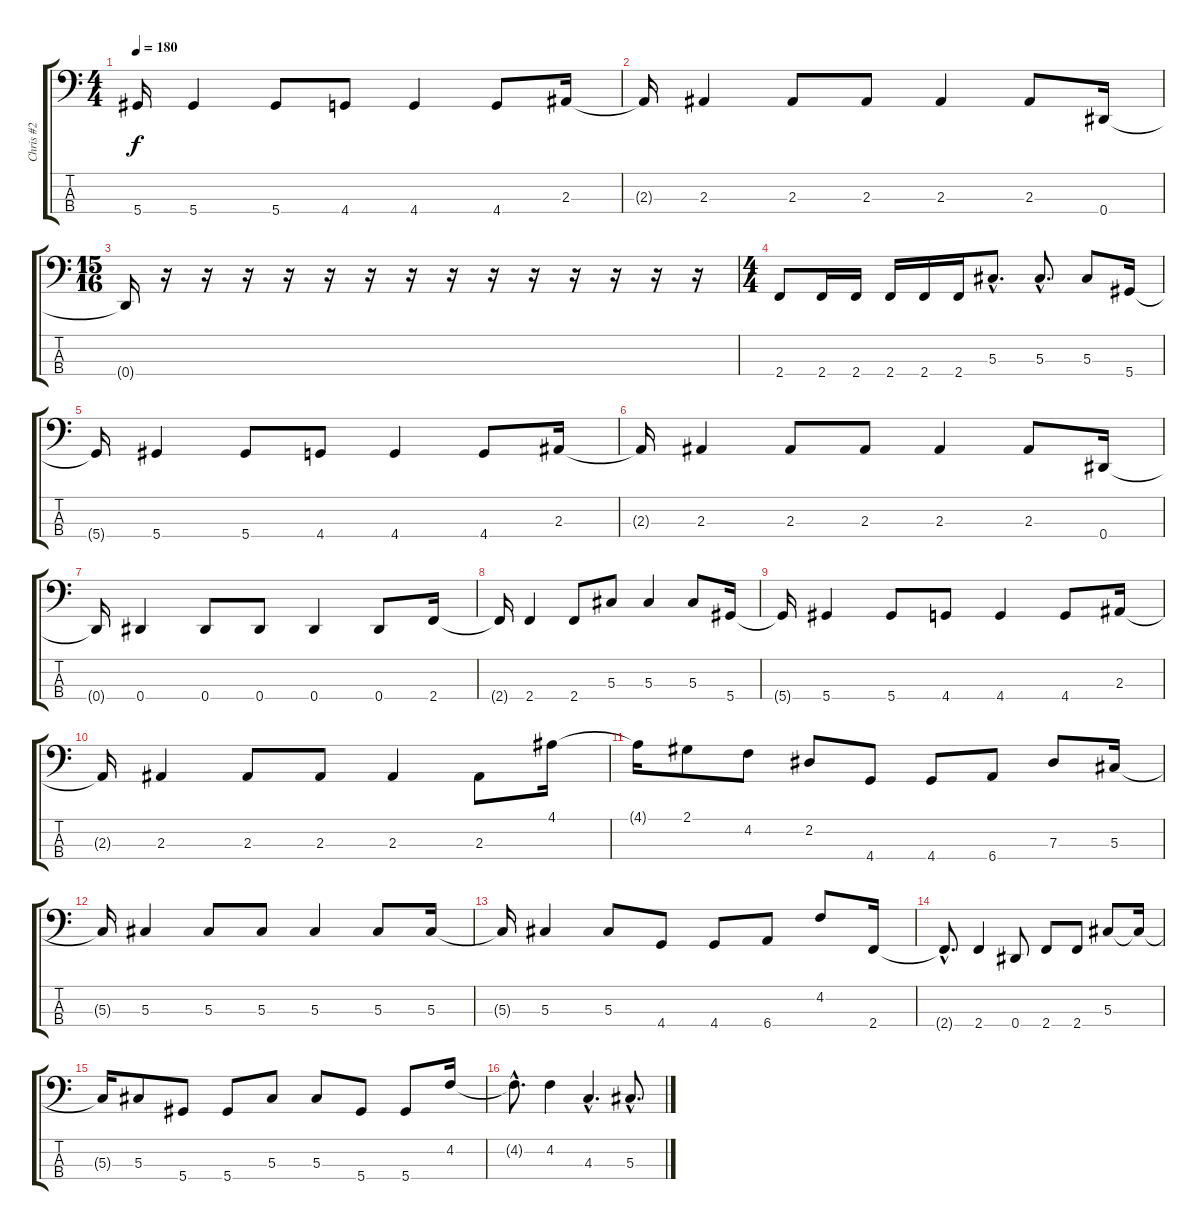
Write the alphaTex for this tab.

\track ("Chris #2" "Chris #2") {instrument electricbasspick}
\staff {score tabs}
\tuning (Gb2 Db2 Ab1 Eb1) {hide}
\ts (4 4)
\tempo 180
\clef f4
\ks c
5.4{t}.16{dy f} 5.4.4 5.4.8 4.4.8 4.4.4 4.4.8 2.3.16 |
2.3{t}.16 2.3.4 2.3.8 2.3.8 2.3.4 2.3.8 0.4.16 |
\ts (15 16)
0.4{t}.16 r.16 r.16 r.16 r.16 r.16 r.16 r.16 r.16 r.16 r.16 r.16 r.16 r.16 r.16 |
\ts (4 4)
2.4.8 2.4.16 2.4.16 2.4.16 2.4.16 2.4.16 5.3{hac}.8{d} 5.3{hac}.8{d} 5.3.8 5.4.16 |
5.4{t}.16 5.4.4 5.4.8 4.4.8 4.4.4 4.4.8 2.3.16 |
2.3{t}.16 2.3.4 2.3.8 2.3.8 2.3.4 2.3.8 0.4.16 |
0.4{t}.16 0.4.4 0.4.8 0.4.8 0.4.4 0.4.8 2.4.16 |
2.4{t}.16 2.4.4 2.4.8 5.3.8 5.3.4 5.3.8 5.4.16 |
5.4{t}.16 5.4.4 5.4.8 4.4.8 4.4.4 4.4.8 2.3.16 |
2.3{t}.16 2.3.4 2.3.8 2.3.8 2.3.4 2.3.8 4.1.16 |
4.1{t}.16 2.1.8 4.2.8 2.2.8 4.4.8 4.4.8 6.4.8 7.3.8 5.3.16 |
5.3{t}.16 5.3.4 5.3.8 5.3.8 5.3.4 5.3.8 5.3.16 |
5.3{t}.16 5.3.4 5.3.8 4.4.8 4.4.8 6.4.8 4.2.8 2.4.16 |
2.4{hac t}.8{d} 2.4.4 0.4.8 2.4.8 2.4.8 5.3.8 5.3{t}.16 |
5.3{t}.16 5.3.8 5.4.8 5.4.8 5.3.8 5.3.8 5.4.8 5.4.8 4.2.16 |
4.2{hac t}.8{d} 4.2.4 4.3{hac}.4{d} 5.3{hac}.8{d}
